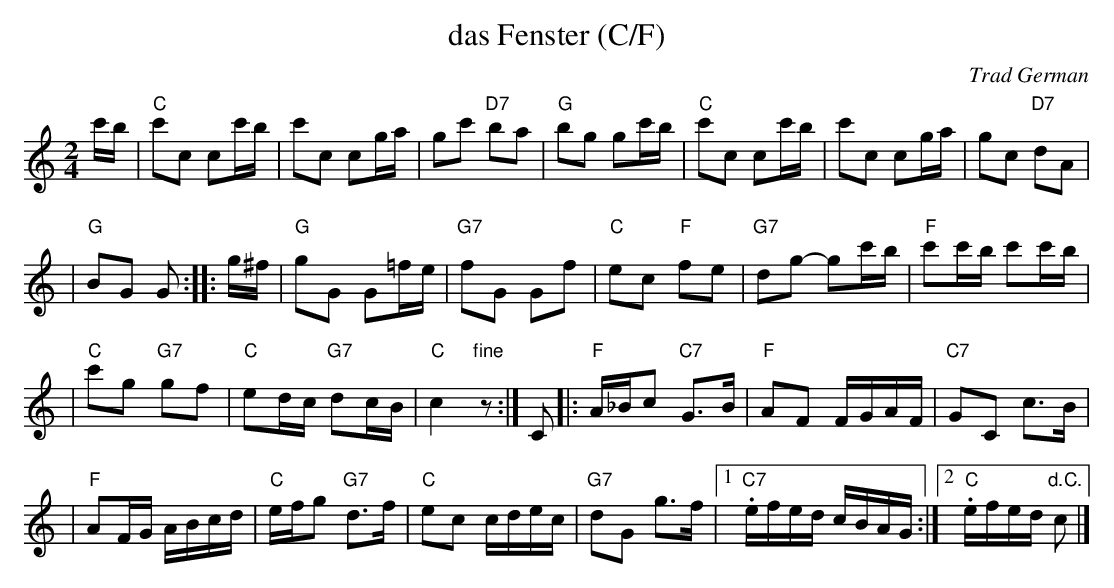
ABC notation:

X:1
T: das Fenster (C/F)
O: Trad German
M: 2/4
L: 1/16
K: C
c'b | "C"c'2c2 c2c'b | c'2c2 c2ga | g2c'2 "D7"b2a2 | "G"b2g2 g2c'b | "C"c'2c2 c2c'b | c'2c2 c2ga | g2c2 "D7"d2A2 |
| "G"B2G2 G2 :: g^f | "G"g2G2 G2=fe | "G7"f2G2 G2f2 | "C"e2c2 "F"f2e2 | "G7"d2g2- g2c'b | "F"c'2c'b c'2c'b |
| "C"c'2g2 "G7"g2f2 | "C"e2dc "G7"d2cB | "C"c4 "fine"z2 :|[K:CB]C2 |: "F"A_Bc2 "C7"G3B | "F"A2F2 FGAF | "C7"G2C2 c3B |
| "F"A2FG ABcd | "C"efg2 "G7"d3f | "C"e2c2 cdec | "G7"d2G2 g3f |1."C7"efed cBAG :|2."C"efed "d.C."c2 |]
